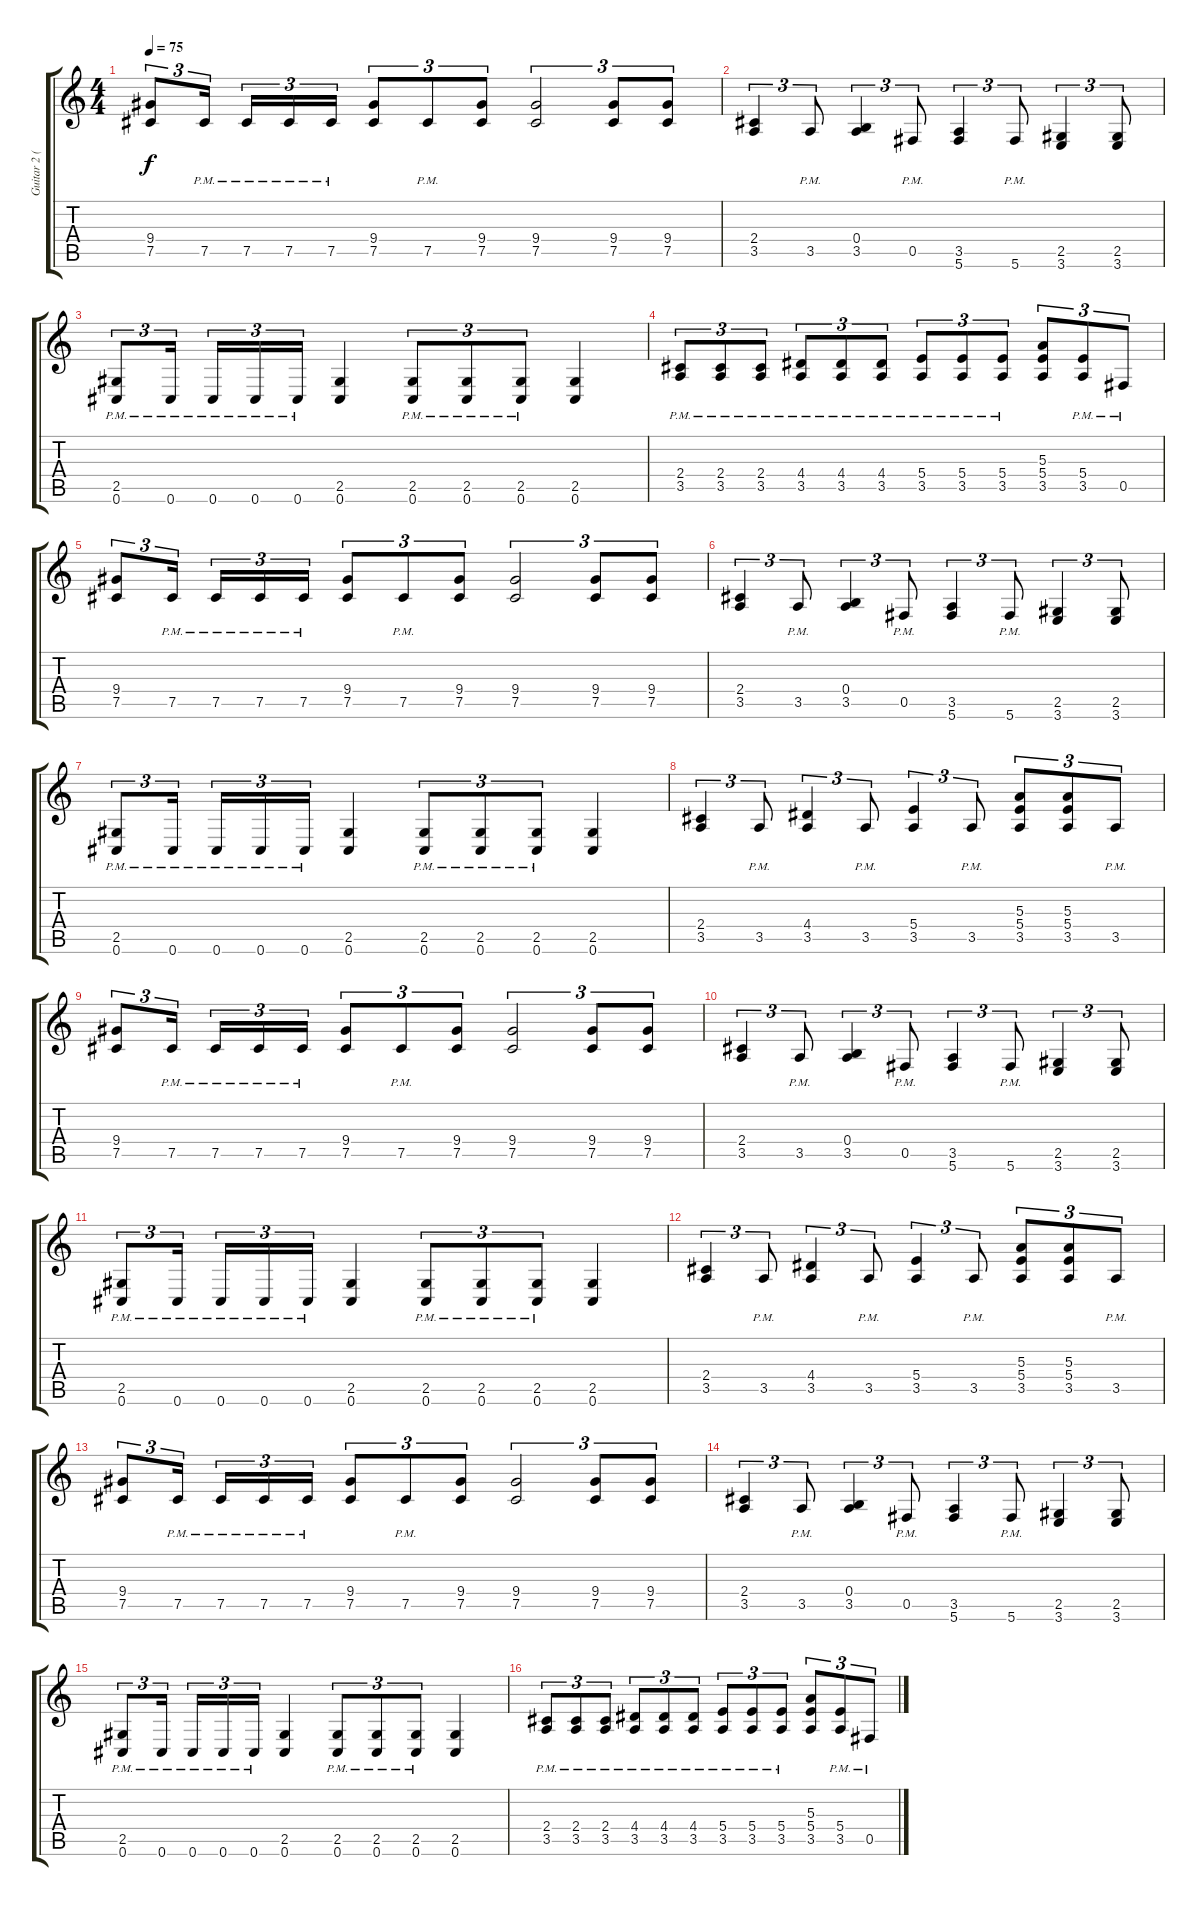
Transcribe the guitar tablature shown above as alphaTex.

\track ("Guitar 2 (Distortion)" "Guitar 2 (") {instrument distortionguitar}
\staff {score tabs}
\tuning (Db4 Ab3 E3 B2 Gb2 Db2) {hide}
\ts (4 4)
\tempo 75
\clef g2
\ks c
(9.4 7.5).8{tu (3 2) dy f} 7.5{pm}.16{tu (3 2) beam splitsecondary} 7.5{pm}.16{tu (3 2)} 7.5{pm}.16{tu (3 2)} 7.5{pm}.16{tu (3 2)} (9.4 7.5).8{tu (3 2)} 7.5{pm}.8{tu (3 2)} (9.4 7.5).8{tu (3 2)} (9.4 7.5).2{tu (3 2)} (9.4 7.5).8{tu (3 2)} (9.4 7.5).8{tu (3 2)} |
(2.4 3.5).4{tu (3 2)} 3.5{pm}.8{tu (3 2)} (0.4 3.5).4{tu (3 2)} 0.5{pm}.8{tu (3 2)} (3.5 5.6).4{tu (3 2)} 5.6{pm}.8{tu (3 2)} (2.5 3.6).4{tu (3 2)} (2.5 3.6).8{tu (3 2)} |
(2.5{pm} 0.6{pm}).8{tu (3 2)} 0.6{pm}.16{tu (3 2) beam splitsecondary} 0.6{pm}.16{tu (3 2)} 0.6{pm}.16{tu (3 2)} 0.6{pm}.16{tu (3 2)} (2.5 0.6).4 (2.5{pm} 0.6{pm}).8{tu (3 2)} (2.5{pm} 0.6{pm}).8{tu (3 2)} (2.5{pm} 0.6{pm}).8{tu (3 2)} (2.5 0.6).4 |
(2.4{pm} 3.5{pm}).8{tu (3 2)} (2.4{pm} 3.5{pm}).8{tu (3 2)} (2.4{pm} 3.5{pm}).8{tu (3 2)} (4.4{pm} 3.5{pm}).8{tu (3 2)} (4.4{pm} 3.5{pm}).8{tu (3 2)} (4.4{pm} 3.5{pm}).8{tu (3 2)} (5.4{pm} 3.5{pm}).8{tu (3 2)} (5.4{pm} 3.5{pm}).8{tu (3 2)} (5.4{pm} 3.5{pm}).8{tu (3 2)} (5.3 5.4 3.5).8{tu (3 2)} (5.4{pm} 3.5{pm}).8{tu (3 2)} 0.5{pm}.8{tu (3 2)} |
(9.4 7.5).8{tu (3 2)} 7.5{pm}.16{tu (3 2) beam splitsecondary} 7.5{pm}.16{tu (3 2)} 7.5{pm}.16{tu (3 2)} 7.5{pm}.16{tu (3 2)} (9.4 7.5).8{tu (3 2)} 7.5{pm}.8{tu (3 2)} (9.4 7.5).8{tu (3 2)} (9.4 7.5).2{tu (3 2)} (9.4 7.5).8{tu (3 2)} (9.4 7.5).8{tu (3 2)} |
(2.4 3.5).4{tu (3 2)} 3.5{pm}.8{tu (3 2)} (0.4 3.5).4{tu (3 2)} 0.5{pm}.8{tu (3 2)} (3.5 5.6).4{tu (3 2)} 5.6{pm}.8{tu (3 2)} (2.5 3.6).4{tu (3 2)} (2.5 3.6).8{tu (3 2)} |
(2.5{pm} 0.6{pm}).8{tu (3 2)} 0.6{pm}.16{tu (3 2) beam splitsecondary} 0.6{pm}.16{tu (3 2)} 0.6{pm}.16{tu (3 2)} 0.6{pm}.16{tu (3 2)} (2.5 0.6).4 (2.5{pm} 0.6{pm}).8{tu (3 2)} (2.5{pm} 0.6{pm}).8{tu (3 2)} (2.5{pm} 0.6{pm}).8{tu (3 2)} (2.5 0.6).4 |
(2.4 3.5).4{tu (3 2)} 3.5{pm}.8{tu (3 2)} (4.4 3.5).4{tu (3 2)} 3.5{pm}.8{tu (3 2)} (5.4 3.5).4{tu (3 2)} 3.5{pm}.8{tu (3 2)} (5.3 5.4 3.5).8{tu (3 2)} (5.3 5.4 3.5).8{tu (3 2)} 3.5{pm}.8{tu (3 2)} |
(9.4 7.5).8{tu (3 2)} 7.5{pm}.16{tu (3 2) beam splitsecondary} 7.5{pm}.16{tu (3 2)} 7.5{pm}.16{tu (3 2)} 7.5{pm}.16{tu (3 2)} (9.4 7.5).8{tu (3 2)} 7.5{pm}.8{tu (3 2)} (9.4 7.5).8{tu (3 2)} (9.4 7.5).2{tu (3 2)} (9.4 7.5).8{tu (3 2)} (9.4 7.5).8{tu (3 2)} |
(2.4 3.5).4{tu (3 2)} 3.5{pm}.8{tu (3 2)} (0.4 3.5).4{tu (3 2)} 0.5{pm}.8{tu (3 2)} (3.5 5.6).4{tu (3 2)} 5.6{pm}.8{tu (3 2)} (2.5 3.6).4{tu (3 2)} (2.5 3.6).8{tu (3 2)} |
(2.5{pm} 0.6{pm}).8{tu (3 2)} 0.6{pm}.16{tu (3 2) beam splitsecondary} 0.6{pm}.16{tu (3 2)} 0.6{pm}.16{tu (3 2)} 0.6{pm}.16{tu (3 2)} (2.5 0.6).4 (2.5{pm} 0.6{pm}).8{tu (3 2)} (2.5{pm} 0.6{pm}).8{tu (3 2)} (2.5{pm} 0.6{pm}).8{tu (3 2)} (2.5 0.6).4 |
(2.4 3.5).4{tu (3 2)} 3.5{pm}.8{tu (3 2)} (4.4 3.5).4{tu (3 2)} 3.5{pm}.8{tu (3 2)} (5.4 3.5).4{tu (3 2)} 3.5{pm}.8{tu (3 2)} (5.3 5.4 3.5).8{tu (3 2)} (5.3 5.4 3.5).8{tu (3 2)} 3.5{pm}.8{tu (3 2)} |
(9.4 7.5).8{tu (3 2)} 7.5{pm}.16{tu (3 2) beam splitsecondary} 7.5{pm}.16{tu (3 2)} 7.5{pm}.16{tu (3 2)} 7.5{pm}.16{tu (3 2)} (9.4 7.5).8{tu (3 2)} 7.5{pm}.8{tu (3 2)} (9.4 7.5).8{tu (3 2)} (9.4 7.5).2{tu (3 2)} (9.4 7.5).8{tu (3 2)} (9.4 7.5).8{tu (3 2)} |
(2.4 3.5).4{tu (3 2)} 3.5{pm}.8{tu (3 2)} (0.4 3.5).4{tu (3 2)} 0.5{pm}.8{tu (3 2)} (3.5 5.6).4{tu (3 2)} 5.6{pm}.8{tu (3 2)} (2.5 3.6).4{tu (3 2)} (2.5 3.6).8{tu (3 2)} |
(2.5{pm} 0.6{pm}).8{tu (3 2)} 0.6{pm}.16{tu (3 2) beam splitsecondary} 0.6{pm}.16{tu (3 2)} 0.6{pm}.16{tu (3 2)} 0.6{pm}.16{tu (3 2)} (2.5 0.6).4 (2.5{pm} 0.6{pm}).8{tu (3 2)} (2.5{pm} 0.6{pm}).8{tu (3 2)} (2.5{pm} 0.6{pm}).8{tu (3 2)} (2.5 0.6).4 |
(2.4{pm} 3.5{pm}).8{tu (3 2)} (2.4{pm} 3.5{pm}).8{tu (3 2)} (2.4{pm} 3.5{pm}).8{tu (3 2)} (4.4{pm} 3.5{pm}).8{tu (3 2)} (4.4{pm} 3.5{pm}).8{tu (3 2)} (4.4{pm} 3.5{pm}).8{tu (3 2)} (5.4{pm} 3.5{pm}).8{tu (3 2)} (5.4{pm} 3.5{pm}).8{tu (3 2)} (5.4{pm} 3.5{pm}).8{tu (3 2)} (5.3 5.4 3.5).8{tu (3 2)} (5.4{pm} 3.5{pm}).8{tu (3 2)} 0.5{pm}.8{tu (3 2)}
